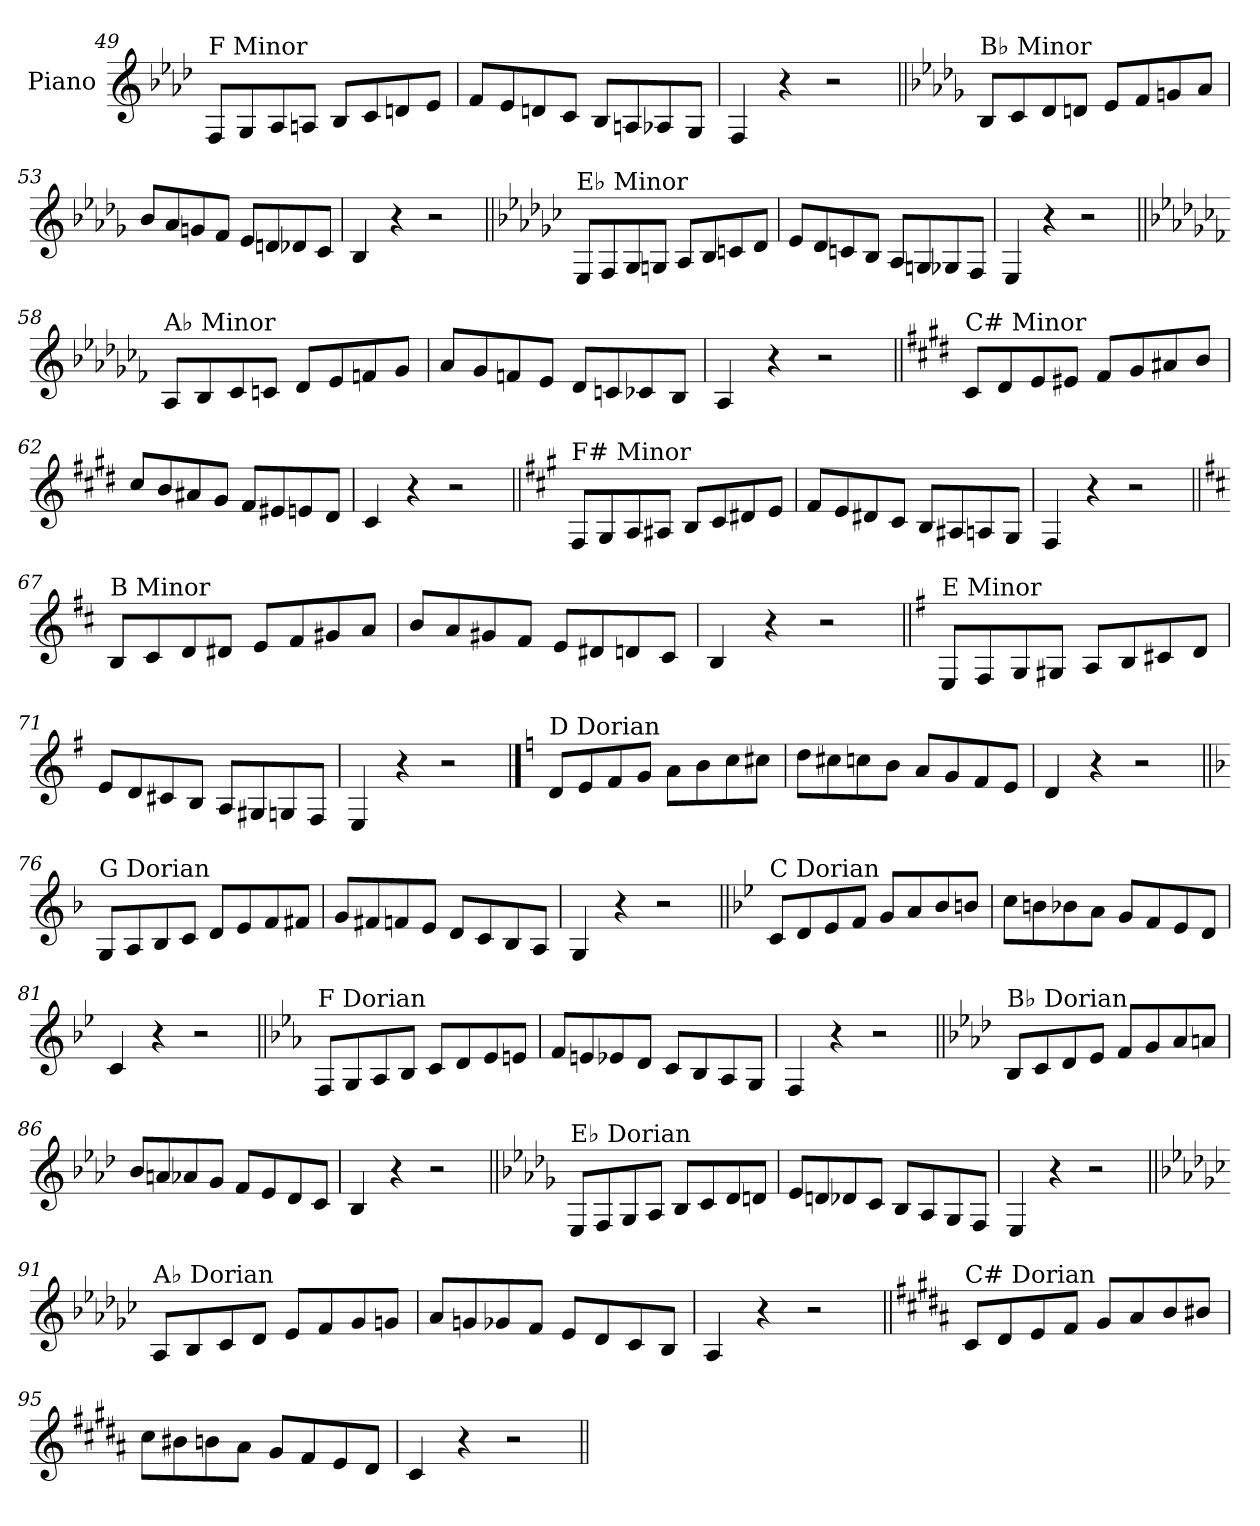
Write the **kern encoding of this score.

**kern
*part1
*staff1
*I"Piano
*I'Pno.
!!LO:LB:g=z
*clefG2
*k[b-e-a-d-]
=49
!LO:TX:a:t=F Minor
8F/L
8G/
8A-/
8An/J
8B-/L
8c/
8dn/
8e-/J
=50
8f/L
8e-/
8dn/
8c/J
8B-/L
8An/
8A-X/
8G/J
=51
4F/
4r
2r
=52||
*k[b-e-a-d-g-]
!LO:TX:a:t=B♭ Minor
8B-/L
8c/
8d-/
8dn/J
8e-/L
8f/
8gn/
8a-/J
=53
8b-/L
8a-/
8gn/
8f/J
8e-/L
8dn/
8d-X/
8c/J
=54
4B-/
4r
2r
!!LO:LB:g=z
=55||
*k[b-e-a-d-g-c-]
!LO:TX:a:t=E♭ Minor
8E-/L
8F/
8G-/
8Gn/J
8A-/L
8B-/
8cn/
8d-/J
=56
8e-/L
8d-/
8cn/
8B-/J
8A-/L
8Gn/
8G-X/
8F/J
=57
4E-/
4r
2r
=58||
*k[b-e-a-d-g-c-f-]
!LO:TX:a:t=A♭ Minor
8A-/L
8B-/
8c-/
8cn/J
8d-/L
8e-/
8fn/
8g-/J
=59
8a-/L
8g-/
8fn/
8e-/J
8d-/L
8cn/
8c-X/
8B-/J
=60
4A-/
4r
2r
!!LO:LB:g=z
=61||
*k[f#c#g#d#]
!LO:TX:a:t=C# Minor
8c#/L
8d#/
8e/
8e#X/J
8f#/L
8g#/
8a#X/
8b/J
=62
8cc#/L
8b/
8a#X/
8g#/J
8f#/L
8e#X/
8en/
8d#/J
=63
4c#/
4r
2r
=64||
*k[f#c#g#]
!LO:TX:a:t=F# Minor
8F#/L
8G#/
8A/
8A#X/J
8B/L
8c#/
8d#X/
8e/J
=65
8f#/L
8e/
8d#X/
8c#/J
8B/L
8A#X/
8An/
8G#/J
=66
4F#/
4r
2r
!!LO:LB:g=z
=67||
*k[f#c#]
!LO:TX:a:t=B Minor
8B/L
8c#/
8d/
8d#X/J
8e/L
8f#/
8g#X/
8a/J
=68
8b/L
8a/
8g#X/
8f#/J
8e/L
8d#X/
8dn/
8c#/J
=69
4B/
4r
2r
=70||
*k[f#]
!LO:TX:a:t=E Minor
8E/L
8F#/
8G/
8G#X/J
8A/L
8B/
8c#X/
8d/J
=71
8e/L
8d/
8c#X/
8B/J
8A/L
8G#X/
8Gn/
8F#/J
=72
4E/
4r
2r
!!LO:PB:g=z
==73
*k[]
!LO:TX:a:t=D Dorian
8d/L
8e/
8f/
8g/J
8a\L
8b\
8cc\
8cc#X\J
=74
8dd\L
8cc#X\
8ccn\
8b\J
8a/L
8g/
8f/
8e/J
=75
4d/
4r
2r
=76||
*k[b-]
!LO:TX:a:t=G Dorian
8G/L
8A/
8B-/
8c/J
8d/L
8e/
8f/
8f#X/J
=77
8g/L
8f#X/
8fn/
8e/J
8d/L
8c/
8B-/
8A/J
=78
4G/
4r
2r
!!LO:LB:g=z
=79||
*k[b-e-]
!LO:TX:a:t=C Dorian
8c/L
8d/
8e-/
8f/J
8g/L
8a/
8b-/
8bn/J
=80
8cc\L
8bn\
8b-X\
8a\J
8g/L
8f/
8e-/
8d/J
=81
4c/
4r
2r
=82||
*k[b-e-a-]
!LO:TX:a:t=F Dorian
8F/L
8G/
8A-/
8B-/J
8c/L
8d/
8e-/
8en/J
=83
8f/L
8en/
8e-X/
8d/J
8c/L
8B-/
8A-/
8G/J
=84
4F/
4r
2r
!!LO:LB:g=z
=85||
*k[b-e-a-d-]
!LO:TX:a:t=B♭ Dorian
8B-/L
8c/
8d-/
8e-/J
8f/L
8g/
8a-/
8an/J
=86
8b-/L
8an/
8a-X/
8g/J
8f/L
8e-/
8d-/
8c/J
=87
4B-/
4r
2r
=88||
*k[b-e-a-d-g-]
!LO:TX:a:t=E♭ Dorian
8E-/L
8F/
8G-/
8A-/J
8B-/L
8c/
8d-/
8dn/J
=89
8e-/L
8dn/
8d-X/
8c/J
8B-/L
8A-/
8G-/
8F/J
=90
4E-/
4r
2r
!!LO:LB:g=z
=91||
*k[b-e-a-d-g-c-]
!LO:TX:a:t=A♭ Dorian
8A-/L
8B-/
8c-/
8d-/J
8e-/L
8f/
8g-/
8gn/J
=92
8a-/L
8gn/
8g-X/
8f/J
8e-/L
8d-/
8c-/
8B-/J
=93
4A-/
4r
2r
=94||
*k[f#c#g#d#a#]
!LO:TX:a:t=C# Dorian
8c#/L
8d#/
8e/
8f#/J
8g#/L
8a#/
8b/
8b#X/J
=95
8cc#\L
8b#X\
8bn\
8a#\J
8g#/L
8f#/
8e/
8d#/J
=96
4c#/
4r
2r
=||
*-
